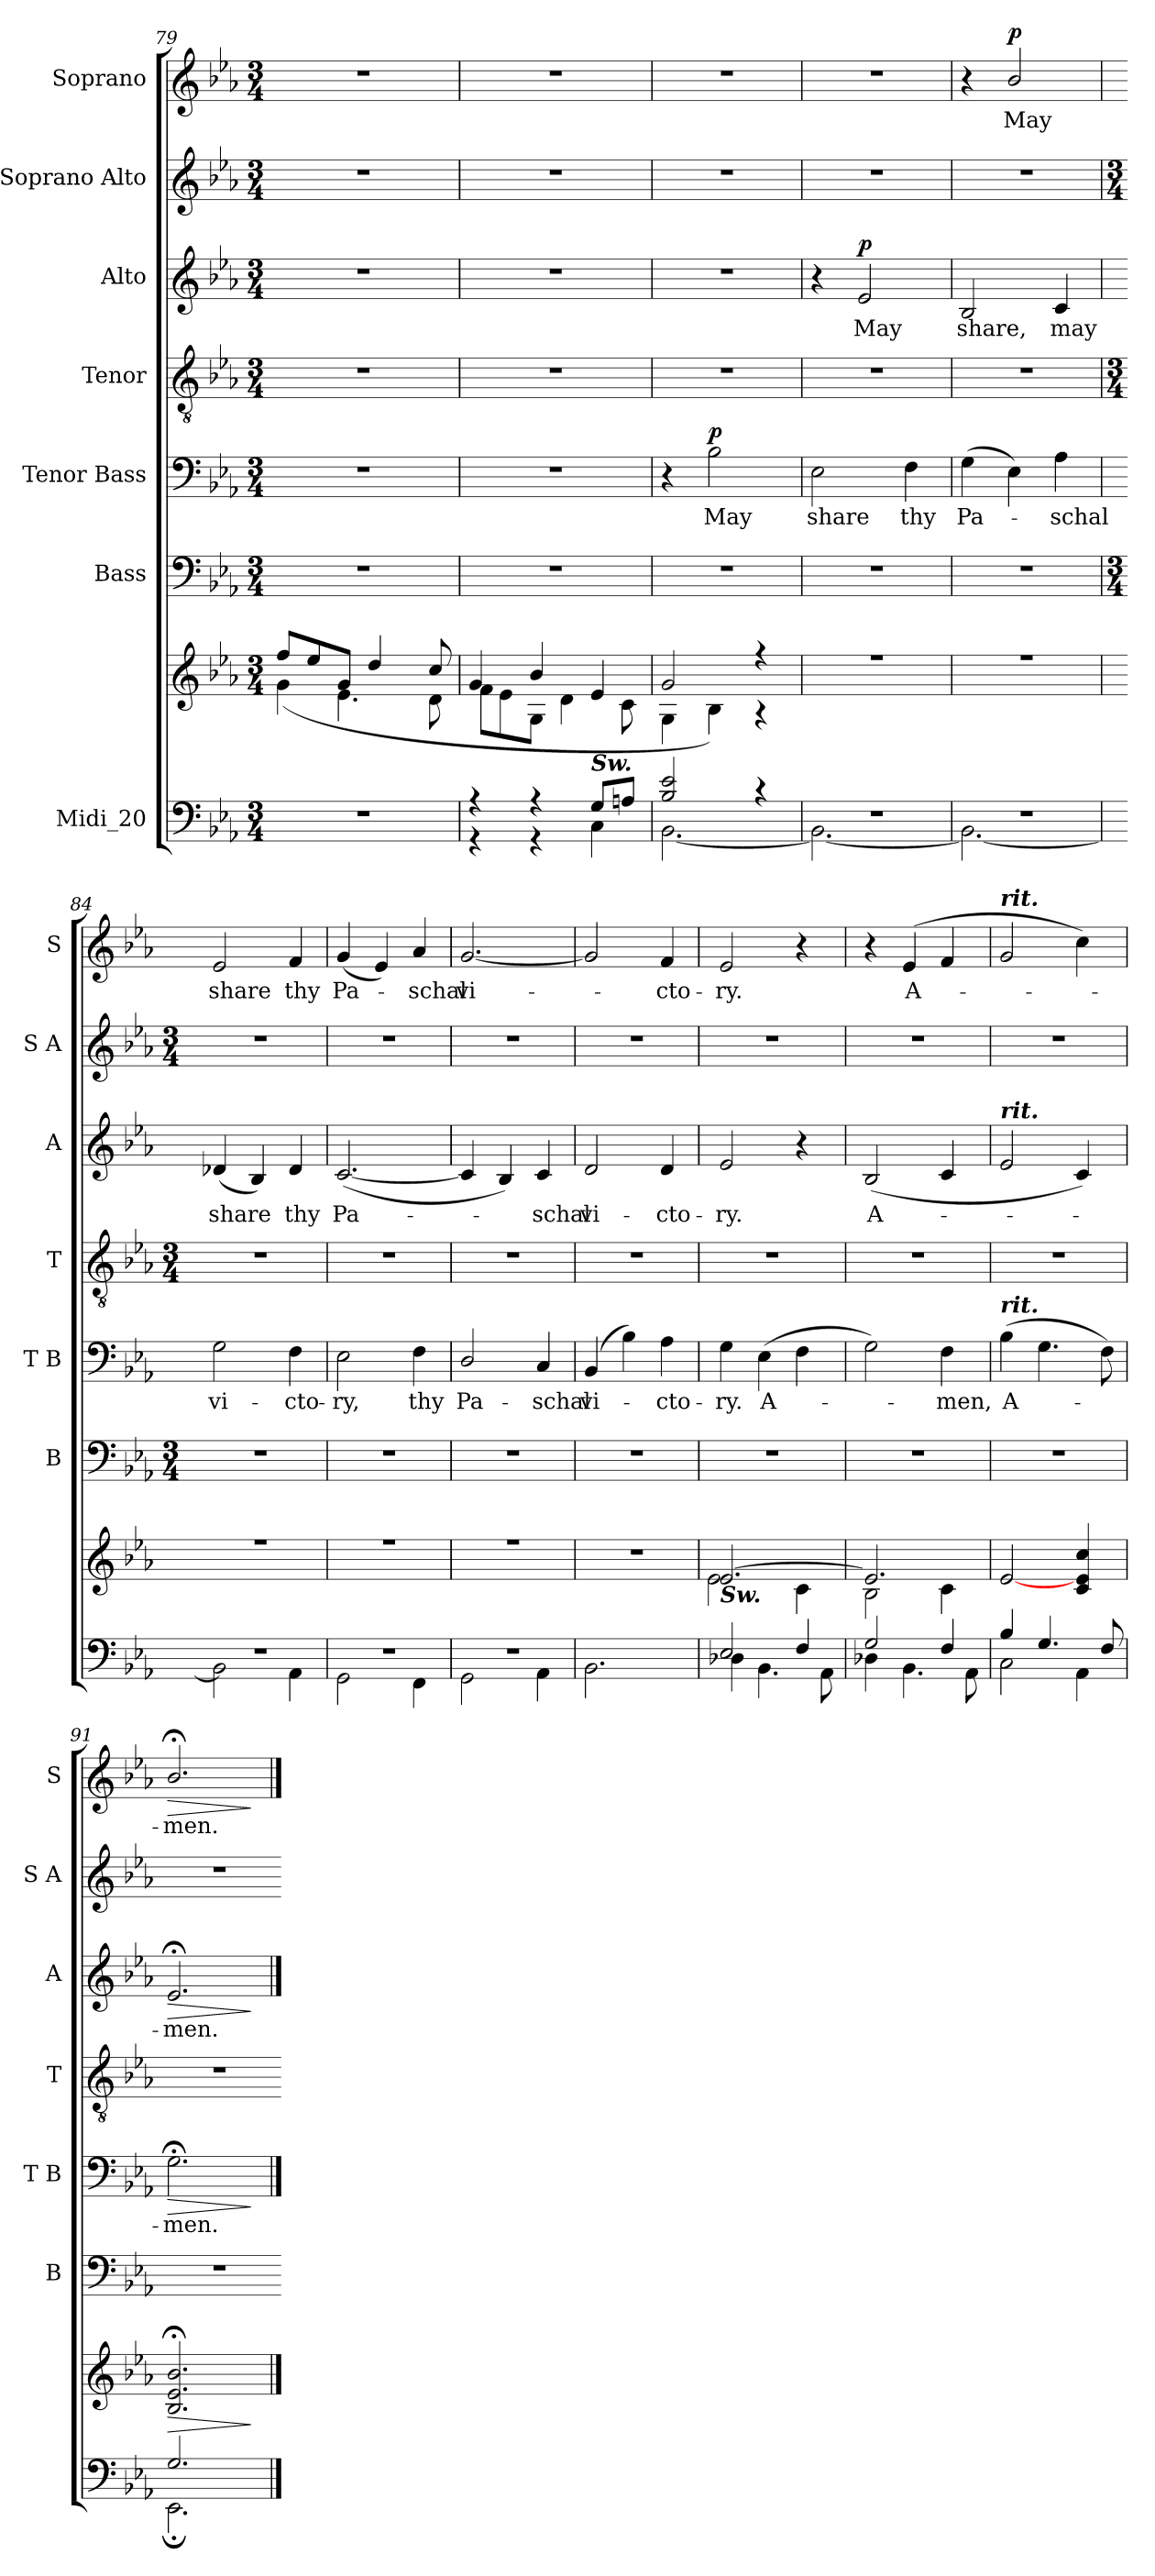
**kern	**kern	**dynam	**kern	**kern	**text	**dynam	**kern	**kern	**text	**dynam	**kern	**kern	**text	**dynam
*part7	*part7	*part7	*part6	*part5	*part5	*part5	*part4	*part3	*part3	*part3	*part2	*part1	*part1	*part1
*staff8	*staff7	*staff7/8	*staff6	*staff5	*staff5	*staff5	*staff4	*staff3	*staff3	*staff3	*staff2	*staff1	*staff1	*staff1
*I"Midi_20	*	*	*I"Bass	*I"Tenor Bass	*	*	*I"Tenor	*I"Alto	*	*	*I"Soprano Alto	*I"Soprano	*	*
*	*	*	*I'B	*I'T B	*	*	*I'T	*I'A	*	*	*I'S A	*I'S	*	*
*clefF4	*clefG2	*	*clefF4	*clefF4	*	*	*clefGv2	*clefG2	*	*	*clefG2	*clefG2	*	*
*k[b-e-a-]	*k[b-e-a-]	*	*k[b-e-a-]	*k[b-e-a-]	*	*	*k[b-e-a-]	*k[b-e-a-]	*	*	*k[b-e-a-]	*k[b-e-a-]	*	*
*E-:	*E-:	*	*E-:	*E-:	*	*	*E-:	*E-:	*	*	*E-:	*E-:	*	*
*M3/4	*M3/4	*	*M3/4	*M3/4	*	*	*M3/4	*M3/4	*	*	*M3/4	*M3/4	*	*
=79	=79	=79	=79	=79	=79	=79	=79	=79	=79	=79	=79	=79	=79	=79
!	!LO:TX:b:Bi:t=Ch.	!	!	!	!	!	!	!	!	!	!	!	!	!
!LO:N:vis=1	!	!	!	!LO:N:vis=1	!	!	!	!LO:N:vis=1	!	!	!	!LO:N:vis=1	!	!
*^	*^	*	*	*	*	*	*	*	*	*	*	*	*	*
2.r	2ryy	8ff/L	(<4g\	.	2.r	2.r	.	.	2.r	2.r	.	.	2.r	2.r	.	.
.	.	8ee-/	.	.	.	.	.	.	.	.	.	.	.	.	.	.
.	.	8g/J	4.e-\	.	.	.	.	.	.	.	.	.	.	.	.	.
.	.	4dd/	.	.	.	.	.	.	.	.	.	.	.	.	.	.
.	4ryy	.	.	.	.	.	.	.	.	.	.	.	.	.	.	.
.	.	8cc/	8d\	.	.	.	.	.	.	.	.	.	.	.	.	.
=80	=80	=80	=80	=80	=80	=80	=80	=80	=80	=80	=80	=80	=80	=80	=80	=80
!	!	!	!	!	!	!LO:N:vis=1	!	!	!	!LO:N:vis=1	!	!	!	!LO:N:vis=1	!	!
4r	4r	4g/	8f\L	.	2.r	2.r	.	.	2.r	2.r	.	.	2.r	2.r	.	.
.	.	.	8e-\	.	.	.	.	.	.	.	.	.	.	.	.	.
4r	4r	4b-/	8G\J	.	.	.	.	.	.	.	.	.	.	.	.	.
.	.	.	4d\	.	.	.	.	.	.	.	.	.	.	.	.	.
!LO:TX:a:Bi:t=Sw.	!	!	!	!	!	!	!	!	!	!	!	!	!	!	!	!
8G/L	4C\	4e-/	.	.	.	.	.	.	.	.	.	.	.	.	.	.
8An/J	.	.	8c\	.	.	.	.	.	.	.	.	.	.	.	.	.
=81	=81	=81	=81	=81	=81	=81	=81	=81	=81	=81	=81	=81	=81	=81	=81	=81
!	!	!	!	!	!	!	!	!	!	!LO:N:vis=1	!	!	!	!LO:N:vis=1	!	!
2B-/ 2e-/	[2.BB-\	2g/	4G\	.	2.r	4r	.	.	2.r	2.r	.	.	2.r	2.r	.	.
!	!	!	!	!	!	!	!LO:LY:b	!LO:DY:b	!	!	!	!	!	!	!	!
.	.	.	4B-\)	.	.	2B-	May	p	.	.	.	.	.	.	.	.
4r	.	4r	4r	.	.	.	.	.	.	.	.	.	.	.	.	.
=82	=82	=82	=82	=82	=82	=82	=82	=82	=82	=82	=82	=82	=82	=82	=82	=82
!LO:N:vis=1	!	!LO:N:vis=1	!	!	!	!	!LO:LY:b	!	!	!	!	!	!	!LO:N:vis=1	!	!
2.r	2.BB-\_	2.r	2.ryy	.	2.r	2E-	share	.	2.r	4r	.	.	2.r	2.r	.	.
!	!	!	!	!	!	!	!	!	!	!	!LO:LY:b	!LO:DY:b	!	!	!	!
.	.	.	.	.	.	.	.	.	.	2e-	May	p	.	.	.	.
!	!	!	!	!	!	!	!LO:LY:b	!	!	!	!	!	!	!	!	!
.	.	.	.	.	.	4F	thy	.	.	.	.	.	.	.	.	.
=83	=83	=83	=83	=83	=83	=83	=83	=83	=83	=83	=83	=83	=83	=83	=83	=83
!LO:N:vis=1	!	!LO:N:vis=1	!	!	!	!	!LO:LY:b	!	!	!	!LO:LY:b	!	!	!	!	!
2.r	2.BB-\_	2.r	2.ryy	.	2.r	(>4G	Pa-	.	2.r	2B-	share,	.	2.r	4r	.	.
!	!	!	!	!	!	!	!	!	!	!	!	!	!	!	!LO:LY:b	!LO:DY:b
.	.	.	.	.	.	4E-)	.	.	.	.	.	.	.	2b-/	May	p
!	!	!	!	!	!	!	!LO:LY:b	!	!	!	!LO:LY:b	!	!	!	!	!
.	.	.	.	.	.	4A-	schal	.	.	4c	may	.	.	.	.	.
!!LO:LB:g=z
=84	=84	=84	=84	=84	=84	=84	=84	=84	=84	=84	=84	=84	=84	=84	=84	=84
*	*	*	*	*	*M3/4	*	*	*	*M3/4	*	*	*	*M3/4	*	*	*
!LO:N:vis=1	!	!LO:N:vis=1	!	!	!	!	!LO:LY:b	!	!	!	!LO:LY:b	!	!	!	!LO:LY:b	!
2.r	2BB-\]	2.r	2.ryy	.	2.r	2G	vi-	.	2.r	(<4d-X	share	.	2.r	2e-	share	.
.	.	.	.	.	.	.	.	.	.	4B-)	.	.	.	.	.	.
!	!	!	!	!	!	!	!LO:LY:b	!	!	!	!LO:LY:b	!	!	!	!LO:LY:b	!
.	4AA-\	.	.	.	.	4F	-cto-	.	.	4d-	thy	.	.	4f	thy	.
=85	=85	=85	=85	=85	=85	=85	=85	=85	=85	=85	=85	=85	=85	=85	=85	=85
!LO:N:vis=1	!	!LO:N:vis=1	!	!	!	!	!LO:LY:b	!	!	!	!LO:LY:b	!	!	!	!LO:LY:b	!
2.r	2GG\	2.r	2.ryy	.	2.r	2E-	-ry,	.	2.r	(<[2.c	Pa-	.	2.r	(<4g	Pa-	.
.	.	.	.	.	.	.	.	.	.	.	.	.	.	4e-)	.	.
!	!	!	!	!	!	!	!LO:LY:b	!	!	!	!	!	!	!	!LO:LY:b	!
.	4FF\	.	.	.	.	4F	thy	.	.	.	.	.	.	4a-	schal	.
=86	=86	=86	=86	=86	=86	=86	=86	=86	=86	=86	=86	=86	=86	=86	=86	=86
!LO:N:vis=1	!	!LO:N:vis=1	!	!	!	!	!LO:LY:b	!	!	!	!	!	!	!	!LO:LY:b	!
2.r	2GG\	2.r	2.ryy	.	2.r	2D/	Pa-	.	2.r	4c]	.	.	2.r	[2.g	vi-	.
.	.	.	.	.	.	.	.	.	.	4B-)	.	.	.	.	.	.
!	!	!	!	!	!	!	!LO:LY:b	!	!	!	!LO:LY:b	!	!	!	!	!
.	4AA-\	.	.	.	.	4C	-schal	.	.	4c	schal	.	.	.	.	.
=87	=87	=87	=87	=87	=87	=87	=87	=87	=87	=87	=87	=87	=87	=87	=87	=87
!	!	!LO:N:vis=1	!	!	!	!	!LO:LY:b	!	!	!	!LO:LY:b	!	!	!	!	!
2.BB-\	2ryy	2.r	2ryy	.	2.r	(4BB-	vi-	.	2.r	2d	vi-	.	2.r	2g]	.	.
.	.	.	.	.	.	4B-)	.	.	.	.	.	.	.	.	.	.
!	!	!	!	!	!	!	!LO:LY:b	!	!	!	!LO:LY:b	!	!	!	!LO:LY:b	!
.	4ryy	.	4ryy	.	.	4A-	cto-	.	.	4d	-cto-	.	.	4f	cto-	.
=88	=88	=88	=88	=88	=88	=88	=88	=88	=88	=88	=88	=88	=88	=88	=88	=88
!	!	!LO:TX:b:Bi:t=Sw.	!	!	!	!	!	!	!	!	!	!	!	!	!	!
!	!	!	!	!	!	!	!LO:LY:b	!	!	!	!LO:LY:b	!	!	!	!LO:LY:b	!
2E-/	4D-X\	[2.e-/	2e-\	.	2.r	4G	-ry.	.	2.r	2e-	-ry.	.	2.r	2e-	-ry.	.
!	!	!	!	!	!	!	!LO:LY:b	!	!	!	!	!	!	!	!	!
.	4.BB-\	.	.	.	.	(>4E-	A-	.	.	.	.	.	.	.	.	.
4F/	.	.	4c\	.	.	4F	.	.	.	4r	.	.	.	4r	.	.
.	8AA-\	.	.	.	.	.	.	.	.	.	.	.	.	.	.	.
=89	=89	=89	=89	=89	=89	=89	=89	=89	=89	=89	=89	=89	=89	=89	=89	=89
!	!	!	!	!	!	!	!	!	!	!	!LO:LY:b	!	!	!	!	!
2G/	4D-X\	2.e-/]	2B-\	.	2.r	2G)	.	.	2.r	(<2B-	A-	.	2.r	4r	.	.
!	!	!	!	!	!	!	!	!	!	!	!	!	!	!	!LO:LY:b	!
.	4.BB-\	.	.	.	.	.	.	.	.	.	.	.	.	(<4e-	A-	.
!	!	!	!	!	!	!	!LO:LY:b	!	!	!	!	!	!	!	!	!
4F/	.	.	4c\	.	.	4F	men,	.	.	4c	.	.	.	4f	.	.
.	8AA-\	.	.	.	.	.	.	.	.	.	.	.	.	.	.	.
=90	=90	=90	=90	=90	=90	=90	=90	=90	=90	=90	=90	=90	=90	=90	=90	=90
!	!	!	!	!	!	!	!	!	!	!	!	!	!	!LO:TX:a:Bi:t=rit.	!	!
!	!	!	!	!	!	!	!	!	!	!LO:TX:a:Bi:t=rit.	!	!	!	!	!	!
!	!	!	!	!	!	!LO:TX:a:Bi:t=rit.	!	!	!	!	!	!	!	!	!	!
!	!	!	!	!	!	!	!LO:LY:b	!	!	!	!	!	!	!	!	!
4B-/	2C\	[2e-/	2ryy	.	2.r	(>4B-	A-	.	2.r	2e-	.	.	2.r	2g	.	.
4.G/	.	.	.	.	.	4.G	.	.	.	.	.	.	.	.	.	.
.	4AA-\	4c/ 4e-/ 4cc/	4ryy	.	.	.	.	.	.	4c)	.	.	.	4cc)	.	.
8F/	.	.	.	.	.	8F)	.	.	.	.	.	.	.	.	.	.
=91	=91	=91	=91	=91	=91	=91	=91	=91	=91	=91	=91	=91	=91	=91	=91	=91
!	!	!	!	!LO:HP:b	!	!	!LO:LY:b	!LO:HP:b	!	!	!LO:LY:b	!LO:HP:b	!	!	!LO:LY:b	!LO:HP:b
2.G/	2.EE-;\	2.B-/;< 2.e-/;< 2.b-/;<	2ryy	>	2.r	2.G;<	men.	>	2.r	2.e-;<	men.	>	2.r	2.b-;</	men.	>
.	.	.	4ryy	.	.	.	.	.	.	.	.	.	.	.	.	.
*v	*v	*	*	*	*	*	*	*	*	*	*	*	*	*	*	*
*	*v	*v	*	*	*	*	*	*	*	*	*	*	*	*	*
.	.	]	.	.	.	]	.	.	.	]	.	.	.	]
==	==	==	=	==	==	==	=	==	==	==	=	==	==	==
*-	*-	*-	*-	*-	*-	*-	*-	*-	*-	*-	*-	*-	*-	*-
